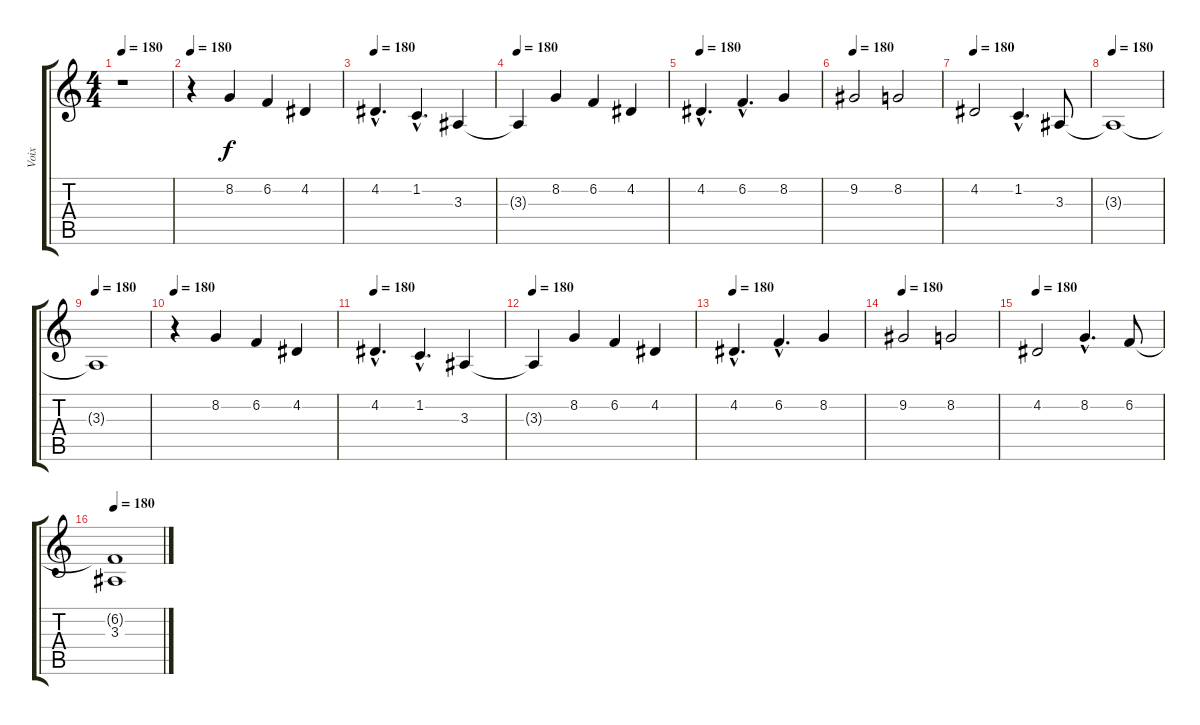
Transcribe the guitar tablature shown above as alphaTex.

\track ("Voix" "Voix") {instrument lead6voice}
\staff {score tabs}
\tuning (E4 B3 G3 D3 A2 E2) {hide}
\ts (4 4)
\tempo 180
\clef g2
\ks c
r.1{dy f} |
\tempo 180
r.4 8.2.4 6.2.4 4.2.4 |
\tempo 180
4.2{hac}.4{d} 1.2{hac}.4{d} 3.3.4 |
\tempo 180
3.3{t}.4 8.2.4 6.2.4 4.2.4 |
\tempo 180
4.2{hac}.4{d} 6.2{hac}.4{d} 8.2.4 |
\tempo 180
9.2.2 8.2.2 |
\tempo 180
4.2.2 1.2{hac}.4{d} 3.3.8 |
\tempo 180
3.3{t}.1 |
\tempo 180
3.3{t}.1 |
\tempo 180
r.4 8.2.4 6.2.4 4.2.4 |
\tempo 180
4.2{hac}.4{d} 1.2{hac}.4{d} 3.3.4 |
\tempo 180
3.3{t}.4 8.2.4 6.2.4 4.2.4 |
\tempo 180
4.2{hac}.4{d} 6.2{hac}.4{d} 8.2.4 |
\tempo 180
9.2.2 8.2.2 |
\tempo 180
4.2.2 8.2{hac}.4{d} 6.2.8 |
\tempo 180
(6.2{t} 3.3).1
